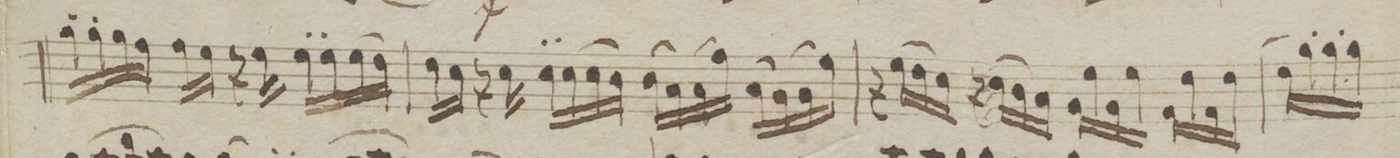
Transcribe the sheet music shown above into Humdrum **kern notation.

**kern	**dynam
*I"Violin 1mo	*
*clefG2	*
*k[b-e-a-]	*
*met(c)	*
*M4/4	*
16gg'\LL	.
16gg'\	.
16gg\	.
16ff\JJ	.
16ff\LL	.
16ee-\JJ	.
16r	.
16ee-\	.
16ee-'\LL	.
16ee-'\	.
(16ee-\	.
16dd\JJ)	.
=14	=14
16dd\LL	.
16cc\JJ	.
16r	.
16cc\	.
16cc'\LL	.
16cc'\	.
(16cc\	.
16b-\JJ)	.
(16b-\LL	.
16a-\)	.
(16a-\	.
16ff\JJ)	.
(16a-\LL	.
16g\)	.
(16g\	.
16ee-\JJ)	.
=15	=15
16r	.
(16ee-\LL	.
16dd\	.
16cc\JJ)	.
16r	.
(16cc\LL	.
16b-\	.
16a-\JJ)	.
16g\LL	.
16ee-\	.
16g\	.
16ee-\JJ	.
16f\LL	.
16dd\	.
16f\	.
16dd\JJ	.
=16	=16
(16ee-\LL	.
16gg\)	.
16gg'\	.
16gg'\JJ	.
*-	*-
